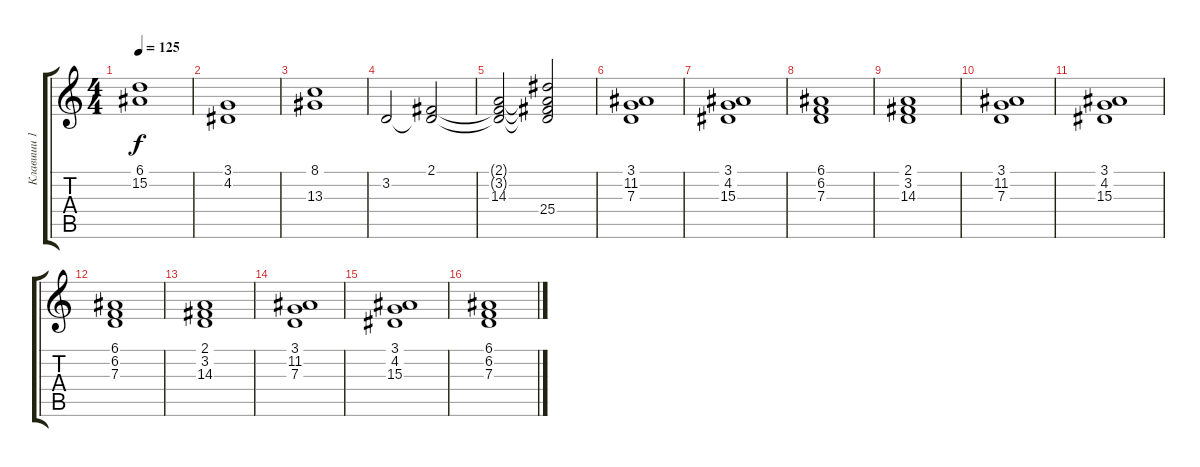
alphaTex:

\track ("Клавиши 1" "Клавиши 1") {instrument choiraahs}
\staff {score tabs}
\tuning (E4 B3 G3 D3 A2 E2) {hide}
\ts (4 4)
\tempo 125
\clef g2
\ks c
(6.1 15.2).1{dy f} |
(3.1 4.2).1 |
(8.1 13.3).1 |
3.2.2 (2.1 3.2{t}).2 |
(2.1{t} 3.2{t} 14.3).2 (2.1{t} 3.2{t} 14.3{t} 25.4).2 |
(3.1 11.2 7.3).1 |
(3.1 4.2 15.3).1 |
(6.1 6.2 7.3).1 |
(2.1 3.2 14.3).1 |
(3.1 11.2 7.3).1 |
(3.1 4.2 15.3).1 |
(6.1 6.2 7.3).1 |
(2.1 3.2 14.3).1 |
(3.1 11.2 7.3).1 |
(3.1 4.2 15.3).1 |
(6.1 6.2 7.3).1
